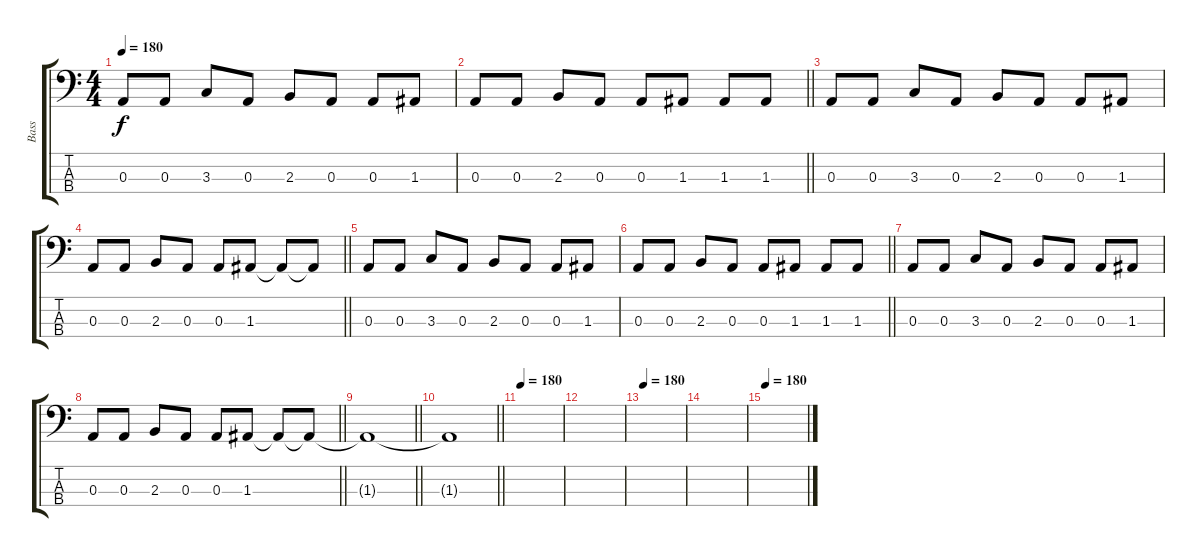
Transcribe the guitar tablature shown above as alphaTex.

\track ("Bass" "Bass") {instrument electricbassfinger}
\staff {score tabs}
\tuning (G2 D2 A1 E1) {hide}
\ts (4 4)
\tempo 180
\clef f4
\ks c
0.3.8{dy f} 0.3.8 3.3.8 0.3.8 2.3.8 0.3.8 0.3.8 1.3.8 |
\barLineRight lightlight
0.3.8 0.3.8 2.3.8 0.3.8 0.3.8 1.3.8 1.3.8 1.3.8 |
0.3.8 0.3.8 3.3.8 0.3.8 2.3.8 0.3.8 0.3.8 1.3.8 |
\barLineRight lightlight
0.3.8 0.3.8 2.3.8 0.3.8 0.3.8 1.3.8 1.3{t}.8 1.3{t}.8 |
0.3.8 0.3.8 3.3.8 0.3.8 2.3.8 0.3.8 0.3.8 1.3.8 |
\barLineRight lightlight
0.3.8 0.3.8 2.3.8 0.3.8 0.3.8 1.3.8 1.3.8 1.3.8 |
0.3.8 0.3.8 3.3.8 0.3.8 2.3.8 0.3.8 0.3.8 1.3.8 |
\barLineRight lightlight
0.3.8 0.3.8 2.3.8 0.3.8 0.3.8 1.3.8 1.3{t}.8 1.3{t}.8 |
\barLineRight lightlight
1.3{t}.1 |
\barLineRight lightlight
1.3{t}.1 |
\section ("" "")
\tempo 180
|
|
\tempo 180
|
|
\tempo 180
